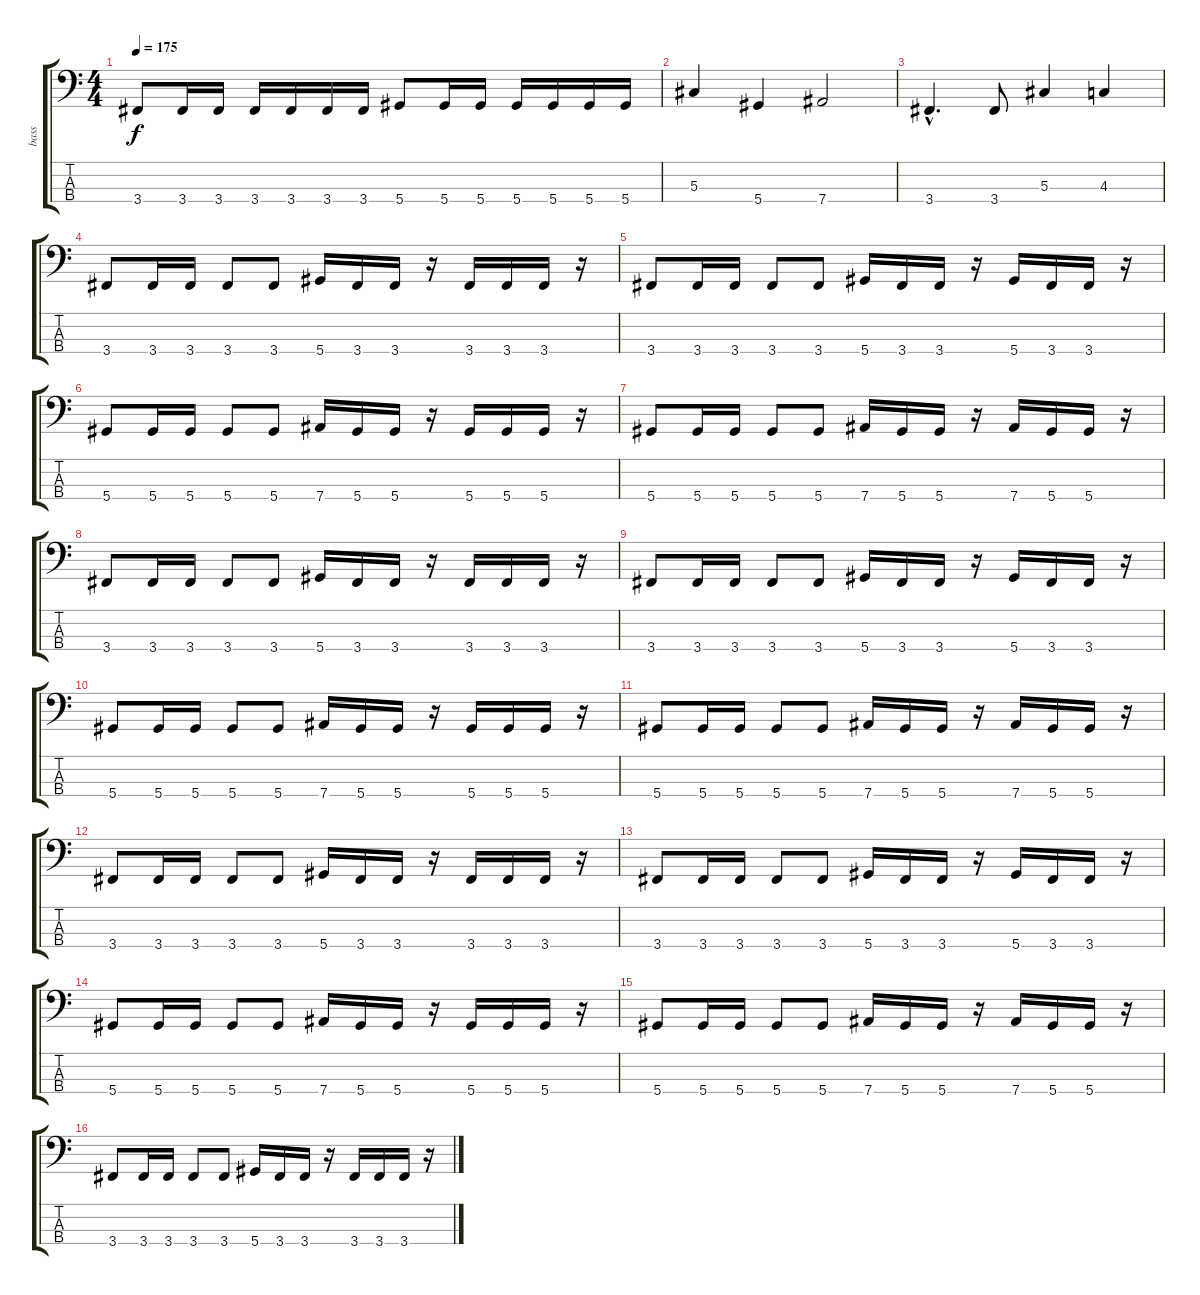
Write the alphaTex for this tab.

\track ("bass" "bass") {instrument electricbassfinger}
\staff {score tabs}
\tuning (Gb2 Db2 Ab1 Eb1) {hide}
\ts (4 4)
\tempo 175
\clef f4
\ks c
3.4.8{dy f} 3.4.16 3.4.16 3.4.16 3.4.16 3.4.16 3.4.16 5.4.8 5.4.16 5.4.16 5.4.16 5.4.16 5.4.16 5.4.16 |
5.3.4 5.4.4 7.4.2 |
3.4{hac}.4{d} 3.4.8 5.3.4 4.3.4 |
3.4.8 3.4.16 3.4.16 3.4.8 3.4.8 5.4.16 3.4.16 3.4.16 r.16 3.4.16 3.4.16 3.4.16 r.16 |
3.4.8 3.4.16 3.4.16 3.4.8 3.4.8 5.4.16 3.4.16 3.4.16 r.16 5.4.16 3.4.16 3.4.16 r.16 |
5.4.8 5.4.16 5.4.16 5.4.8 5.4.8 7.4.16 5.4.16 5.4.16 r.16 5.4.16 5.4.16 5.4.16 r.16 |
5.4.8 5.4.16 5.4.16 5.4.8 5.4.8 7.4.16 5.4.16 5.4.16 r.16 7.4.16 5.4.16 5.4.16 r.16 |
3.4.8 3.4.16 3.4.16 3.4.8 3.4.8 5.4.16 3.4.16 3.4.16 r.16 3.4.16 3.4.16 3.4.16 r.16 |
3.4.8 3.4.16 3.4.16 3.4.8 3.4.8 5.4.16 3.4.16 3.4.16 r.16 5.4.16 3.4.16 3.4.16 r.16 |
5.4.8 5.4.16 5.4.16 5.4.8 5.4.8 7.4.16 5.4.16 5.4.16 r.16 5.4.16 5.4.16 5.4.16 r.16 |
5.4.8 5.4.16 5.4.16 5.4.8 5.4.8 7.4.16 5.4.16 5.4.16 r.16 7.4.16 5.4.16 5.4.16 r.16 |
3.4.8 3.4.16 3.4.16 3.4.8 3.4.8 5.4.16 3.4.16 3.4.16 r.16 3.4.16 3.4.16 3.4.16 r.16 |
3.4.8 3.4.16 3.4.16 3.4.8 3.4.8 5.4.16 3.4.16 3.4.16 r.16 5.4.16 3.4.16 3.4.16 r.16 |
5.4.8 5.4.16 5.4.16 5.4.8 5.4.8 7.4.16 5.4.16 5.4.16 r.16 5.4.16 5.4.16 5.4.16 r.16 |
5.4.8 5.4.16 5.4.16 5.4.8 5.4.8 7.4.16 5.4.16 5.4.16 r.16 7.4.16 5.4.16 5.4.16 r.16 |
3.4.8 3.4.16 3.4.16 3.4.8 3.4.8 5.4.16 3.4.16 3.4.16 r.16 3.4.16 3.4.16 3.4.16 r.16
